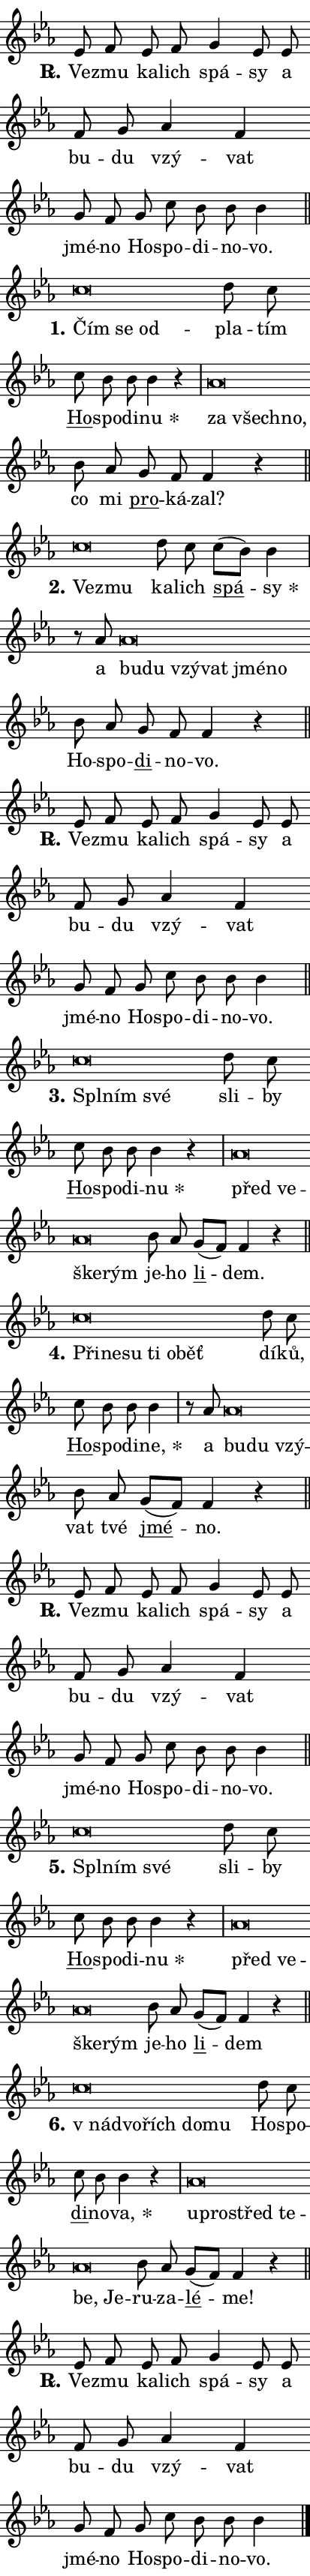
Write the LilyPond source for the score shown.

\version "2.22.1"
\header { tagline = "" }
\paper {
  indent = 0\cm
  top-margin = 0\cm
  right-margin = 0\cm
  bottom-margin = 0\cm
  left-margin = 0\cm
  paper-width = 7\cm
  page-breaking = #ly:one-page-breaking
  system-system-spacing.basic-distance = #11
  score-system-spacing.basic-distance = #11
  ragged-last = ##f
}


%% Author: Thomas Morley
%% https://lists.gnu.org/archive/html/lilypond-user/2020-05/msg00002.html
#(define (line-position grob)
"Returns position of @var[grob} in current system:
   @code{'start}, if at first time-step
   @code{'end}, if at last time-step
   @code{'middle} otherwise
"
  (let* ((col (ly:item-get-column grob))
         (ln (ly:grob-object col 'left-neighbor))
         (rn (ly:grob-object col 'right-neighbor))
         (col-to-check-left (if (ly:grob? ln) ln col))
         (col-to-check-right (if (ly:grob? rn) rn col))
         (break-dir-left
           (and
             (ly:grob-property col-to-check-left 'non-musical #f)
             (ly:item-break-dir col-to-check-left)))
         (break-dir-right
           (and
             (ly:grob-property col-to-check-right 'non-musical #f)
             (ly:item-break-dir col-to-check-right))))
        (cond ((eqv? 1 break-dir-left) 'start)
              ((eqv? -1 break-dir-right) 'end)
              (else 'middle))))

#(define (tranparent-at-line-position vctor)
  (lambda (grob)
  "Relying on @code{line-position} select the relevant enry from @var{vctor}.
Used to determine transparency,"
    (case (line-position grob)
      ((end) (not (vector-ref vctor 0)))
      ((middle) (not (vector-ref vctor 1)))
      ((start) (not (vector-ref vctor 2))))))

noteHeadBreakVisibility =
#(define-music-function (break-visibility)(vector?)
"Makes @code{NoteHead}s transparent relying on @var{break-visibility}"
#{
  \override NoteHead.transparent =
    #(tranparent-at-line-position break-visibility)
#})

#(define delete-ledgers-for-transparent-note-heads
  (lambda (grob)
    "Reads whether a @code{NoteHead} is transparent.
If so this @code{NoteHead} is removed from @code{'note-heads} from
@var{grob}, which is supposed to be @code{LedgerLineSpanner}.
As a result ledgers are not printed for this @code{NoteHead}"
    (let* ((nhds-array (ly:grob-object grob 'note-heads))
           (nhds-list
             (if (ly:grob-array? nhds-array)
                 (ly:grob-array->list nhds-array)
                 '()))
           ;; Relies on the transparent-property being done before
           ;; Staff.LedgerLineSpanner.after-line-breaking is executed.
           ;; This is fragile ...
           (to-keep
             (remove
               (lambda (nhd)
                 (ly:grob-property nhd 'transparent #f))
               nhds-list)))
      ;; TODO find a better method to iterate over grob-arrays, similiar
      ;; to filter/remove etc for lists
      ;; For now rebuilt from scratch
      (set! (ly:grob-object grob 'note-heads)  '())
      (for-each
        (lambda (nhd)
          (ly:pointer-group-interface::add-grob grob 'note-heads nhd))
        to-keep))))

hideNotes = {
  \noteHeadBreakVisibility #begin-of-line-visible
}
unHideNotes = {
  \noteHeadBreakVisibility #all-visible
}

% work-around for resetting accidentals
% https://lilypond.org/doc/v2.23/Documentation/notation/displaying-rhythms#unmetered-music
cadenzaMeasure = {
  \cadenzaOff
  \partial 1024 s1024
  \cadenzaOn
}

#(define-markup-command (accent layout props text) (markup?)
  "Underline accented syllable"
  (interpret-markup layout props
    #{\markup \override #'(offset . 4.3) \underline { #text }#}))

responsum = \markup \concat {
  "R" \hspace #-1.05 \path #0.1 #'((moveto 0 0.07) (lineto 0.9 0.8)) \hspace #0.05 "."
}

\layout {
    \context {
        \Staff
        \remove "Time_signature_engraver"
        \override LedgerLineSpanner.after-line-breaking = #delete-ledgers-for-transparent-note-heads
    }
    \context {
        \Voice {
            \override NoteHead.output-attributes = #'((class . "notehead"))
            \override Hairpin.height = #0.55
        }
    }
    \context {
        \Lyrics {
            \override StanzaNumber.output-attributes = #'((class . "stanzanumber"))
            \override LyricSpace.minimum-distance = #0.9
            \override LyricText.font-name = #"TeX Gyre Schola"
            \override LyricText.font-size = 1
            \override StanzaNumber.font-name = #"TeX Gyre Schola Bold"
            \override StanzaNumber.font-size = 1
        }
    }
}

% magnetic-lyrics.ily
%
%   written by
%     Jean Abou Samra <jean@abou-samra.fr>
%     Werner Lemberg <wl@gnu.org>
%
%   adapted by
%     Jiri Hon <jiri.hon@gmail.com>
%
% Version 2022-Apr-15

% https://www.mail-archive.com/lilypond-user@gnu.org/msg149350.html

#(define (Left_hyphen_pointer_engraver context)
   "Collect syllable-hyphen-syllable occurrences in lyrics and store
them in properties.  This engraver only looks to the left.  For
example, if the lyrics input is @code{foo -- bar}, it does the
following.

@itemize @bullet
@item
Set the @code{text} property of the @code{LyricHyphen} grob between
@q{foo} and @q{bar} to @code{foo}.

@item
Set the @code{left-hyphen} property of the @code{LyricText} grob with
text @q{foo} to the @code{LyricHyphen} grob between @q{foo} and
@q{bar}.
@end itemize

Use this auxiliary engraver in combination with the
@code{lyric-@/text::@/apply-@/magnetic-@/offset!} hook."
   (let ((hyphen #f)
         (text #f))
     (make-engraver
      (acknowledgers
       ((lyric-syllable-interface engraver grob source-engraver)
        (set! text grob)))
      (end-acknowledgers
       ((lyric-hyphen-interface engraver grob source-engraver)
        ;(when (not (grob::has-interface grob 'lyric-space-interface))
          (set! hyphen grob)));)
      ((stop-translation-timestep engraver)
       (when (and text hyphen)
         (ly:grob-set-object! text 'left-hyphen hyphen))
       (set! text #f)
       (set! hyphen #f)))))

#(define (lyric-text::apply-magnetic-offset! grob)
   "If the space between two syllables is less than the value in
property @code{LyricText@/.details@/.squash-threshold}, move the right
syllable to the left so that it gets concatenated with the left
syllable.

Use this function as a hook for
@code{LyricText@/.after-@/line-@/breaking} if the
@code{Left_@/hyphen_@/pointer_@/engraver} is active."
   (let ((hyphen (ly:grob-object grob 'left-hyphen #f)))
     (when hyphen
       (let ((left-text (ly:spanner-bound hyphen LEFT)))
         (when (grob::has-interface left-text 'lyric-syllable-interface)
           (let* ((common (ly:grob-common-refpoint grob left-text X))
                  (this-x-ext (ly:grob-extent grob common X))
                  (left-x-ext
                   (begin
                     ;; Trigger magnetism for left-text.
                     (ly:grob-property left-text 'after-line-breaking)
                     (ly:grob-extent left-text common X)))
                  ;; `delta` is the gap width between two syllables.
                  (delta (- (interval-start this-x-ext)
                            (interval-end left-x-ext)))
                  (details (ly:grob-property grob 'details))
                  (threshold (assoc-get 'squash-threshold details 0.2)))
             (when (< delta threshold)
               (let* (;; We have to manipulate the input text so that
                      ;; ligatures crossing syllable boundaries are not
                      ;; disabled.  For languages based on the Latin
                      ;; script this is essentially a beautification.
                      ;; However, for non-Western scripts it can be a
                      ;; necessity.
                      (lt (ly:grob-property left-text 'text))
                      (rt (ly:grob-property grob 'text))
                      (is-space (grob::has-interface hyphen 'lyric-space-interface))
                      (space (if is-space " " ""))
                      (space-markup (grob-interpret-markup grob " "))
                      (space-size (interval-length (ly:stencil-extent space-markup X)))
                      (extra-delta (if is-space space-size 0))
                      ;; Append new syllable.
                      (ltrt-space (if (and (string? lt) (string? rt))
                                (string-append lt space rt)
                                (make-concat-markup (list lt space rt))))
                      ;; Right-align `ltrt` to the right side.
                      (ltrt-space-markup (grob-interpret-markup
                               grob
                               (make-translate-markup
                                (cons (interval-length this-x-ext) 0)
                                (make-right-align-markup ltrt-space)))))
                 (begin
                   ;; Don't print `left-text`.
                   (ly:grob-set-property! left-text 'stencil #f)
                   ;; Set text and stencil (which holds all collected
                   ;; syllables so far) and shift it to the left.
                   (ly:grob-set-property! grob 'text ltrt-space)
                   (ly:grob-set-property! grob 'stencil ltrt-space-markup)
                   (ly:grob-translate-axis! grob (- (- delta extra-delta)) X))))))))))


#(define (lyric-hyphen::displace-bounds-first grob)
   ;; Make very sure this callback isn't triggered too early.
   (let ((left (ly:spanner-bound grob LEFT))
         (right (ly:spanner-bound grob RIGHT)))
     (ly:grob-property left 'after-line-breaking)
     (ly:grob-property right 'after-line-breaking)
     (ly:lyric-hyphen::print grob)))

squashThreshold = #0.4

\layout {
  \context {
    \Lyrics
    \consists #Left_hyphen_pointer_engraver
    \override LyricText.after-line-breaking =
      #lyric-text::apply-magnetic-offset!
    \override LyricHyphen.stencil = #lyric-hyphen::displace-bounds-first
    \override LyricText.details.squash-threshold = \squashThreshold
    \override LyricHyphen.minimum-distance = 0
    \override LyricHyphen.minimum-length = \squashThreshold
  }
}

squash = \override LyricText.details.squash-threshold = 9999
unSquash = \override LyricText.details.squash-threshold = \squashThreshold

left = \override LyricText.self-alignment-X = #LEFT
unLeft = \revert LyricText.self-alignment-X

starOffset = #(lambda (grob) 
                (let ((x_offset (ly:self-alignment-interface::aligned-on-x-parent grob)))
                  (if (= x_offset 0) 0 (+ x_offset 1.2))))

star = #(define-music-function (syllable)(string?)
"Append star separator at the end of a syllable"
#{
  \once \override LyricText.X-offset = #starOffset
  \lyricmode { \markup {
    #syllable
    \override #'((font-name . "TeX Gyre Schola Bold")) \hspace #0.2 \lower #0.65 \larger "*"
  } }
#})

starAccent = #(define-music-function (syllable)(string?)
"Append star separator at the end of a syllable and make accent"
#{
  \once \override LyricText.X-offset = #starOffset
  \lyricmode { \markup {
    \accent #syllable
    \override #'((font-name . "TeX Gyre Schola Bold")) \hspace #0.2 \lower #0.65 \larger "*"
  } }
#})

breath = #(define-music-function (syllable)(string?)
"Append breathing indicator at the end of a syllable"
#{
  \lyricmode { \markup { #syllable "+" } }
#})

optionalBreath = #(define-music-function (syllable)(string?)
"Append optional breathing indicator at the end of a syllable"
#{
  \lyricmode { \markup { #syllable "(+)" } }
#})


\score {
    <<
        \new Voice = "melody" { \cadenzaOn \key es \major \relative { es'8 f es f g4 es8 es \bar "" f g \bar "" as4 f \bar "" g8 f g c bes bes bes4 \cadenzaMeasure \bar "||" \break }
\relative { c''\breve*1/16 \hideNotes \breve*1/16 \breve*1/16 \bar "" \unHideNotes d8 c \bar "" c bes bes bes4 r \cadenzaMeasure \bar "|" as\breve*1/16 \hideNotes \breve*1/16 \breve*1/16 \bar "" \unHideNotes bes8 as \bar "" g f f4 r \cadenzaMeasure \bar "||" \break }
\relative { c''\breve*1/16 \hideNotes \breve*1/16 \bar "" \unHideNotes d8 c \bar "" c[( bes)] bes4 \cadenzaMeasure \bar "|" r8 as8 as\breve*1/16 \hideNotes \breve*1/16 \bar "" \breve*1/16 \bar "" \breve*1/16 \bar "" \breve*1/16 \breve*1/16 \bar "" \unHideNotes bes8 as \bar "" g f f4 r \cadenzaMeasure \bar "||" \break }
\relative { es'8 f es f g4 es8 es \bar "" f g \bar "" as4 f \bar "" g8 f g c bes bes bes4 \cadenzaMeasure \bar "||" \break }
\relative { c''\breve*1/16 \hideNotes \breve*1/16 \breve*1/16 \bar "" \unHideNotes d8 c \bar "" c bes bes bes4 r \cadenzaMeasure \bar "|" as\breve*1/16 \hideNotes \breve*1/16 \bar "" \breve*1/16 \breve*1/16 \bar "" \unHideNotes bes8 as \bar "" g[( f)] f4 r \cadenzaMeasure \bar "||" \break }
\relative { c''\breve*1/16 \hideNotes \breve*1/16 \bar "" \breve*1/16 \bar "" \breve*1/16 \bar "" \breve*1/16 \breve*1/16 \bar "" \unHideNotes d8 c \bar "" c bes bes bes4 \cadenzaMeasure \bar "|" r8 as8 as\breve*1/16 \hideNotes \breve*1/16 \breve*1/16 \bar "" \unHideNotes bes8 as \bar "" g[( f)] f4 r \cadenzaMeasure \bar "||" \break }
\relative { es'8 f es f g4 es8 es \bar "" f g \bar "" as4 f \bar "" g8 f g c bes bes bes4 \cadenzaMeasure \bar "||" \break }
\relative { c''\breve*1/16 \hideNotes \breve*1/16 \breve*1/16 \bar "" \unHideNotes d8 c \bar "" c bes bes bes4 r \cadenzaMeasure \bar "|" as\breve*1/16 \hideNotes \breve*1/16 \bar "" \breve*1/16 \breve*1/16 \bar "" \unHideNotes bes8 as \bar "" g[( f)] f4 r \cadenzaMeasure \bar "||" \break }
\relative { c''\breve*1/16 \hideNotes \breve*1/16 \bar "" \breve*1/16 \bar "" \breve*1/16 \breve*1/16 \bar "" \unHideNotes d8 c \bar "" c bes bes4 r \cadenzaMeasure \bar "|" as\breve*1/16 \hideNotes \breve*1/16 \bar "" \breve*1/16 \bar "" \breve*1/16 \breve*1/16 \bar "" \unHideNotes bes8 as \bar "" g[( f)] f4 r \cadenzaMeasure \bar "||" \break }
\relative { es'8 f es f g4 es8 es \bar "" f g \bar "" as4 f \bar "" g8 f g c bes bes bes4 \cadenzaMeasure \bar "||" \break } \bar "|." }
        \new Lyrics \lyricsto "melody" { \lyricmode { \set stanza = \responsum
Ve -- zmu ka -- lich spá -- sy a bu -- du vzý -- vat jmé -- no Ho -- spo -- di -- no -- vo.
\set stanza = "1."
\left Čím \squash se od -- \unLeft \unSquash pla -- tím \markup \accent Ho -- spo -- di -- \star nu \left za \squash všech -- no, \unLeft \unSquash co mi \markup \accent pro -- ká -- zal?
\set stanza = "2."
\left Ve -- \squash zmu \unLeft \unSquash ka -- lich \markup \accent spá -- \star sy a \left bu -- \squash du vzý -- vat jmé -- no \unLeft \unSquash Ho -- spo -- \markup \accent di -- no -- vo.
\set stanza = \responsum
Ve -- zmu ka -- lich spá -- sy a bu -- du vzý -- vat jmé -- no Ho -- spo -- di -- no -- vo.
\set stanza = "3."
\left Spl -- \squash ním své \unLeft \unSquash sli -- by \markup \accent Ho -- spo -- di -- \star nu \left před \squash ve -- ške -- rým \unLeft \unSquash je -- ho \markup \accent li -- dem.
\set stanza = "4."
\left Při -- \squash ne -- su ti o -- běť \unLeft \unSquash dí -- ků, \markup \accent Ho -- spo -- di -- \star ne, a \left bu -- \squash du vzý -- \unLeft \unSquash vat tvé \markup \accent jmé -- no.
\set stanza = \responsum
Ve -- zmu ka -- lich spá -- sy a bu -- du vzý -- vat jmé -- no Ho -- spo -- di -- no -- vo.
\set stanza = "5."
\left Spl -- \squash ním své \unLeft \unSquash sli -- by \markup \accent Ho -- spo -- di -- \star nu \left před \squash ve -- ške -- rým \unLeft \unSquash je -- ho \markup \accent li -- dem
\set stanza = "6."
\left "v ná" -- \squash dvo -- řích do -- mu \unLeft \unSquash Ho -- spo -- \markup \accent di -- no -- \star va, \left upro -- \squash střed te -- be, Je -- \unLeft \unSquash ru -- za -- \markup \accent lé -- me!
\set stanza = \responsum
Ve -- zmu ka -- lich spá -- sy a bu -- du vzý -- vat jmé -- no Ho -- spo -- di -- no -- vo. } }
    >>
    \layout {}
}
